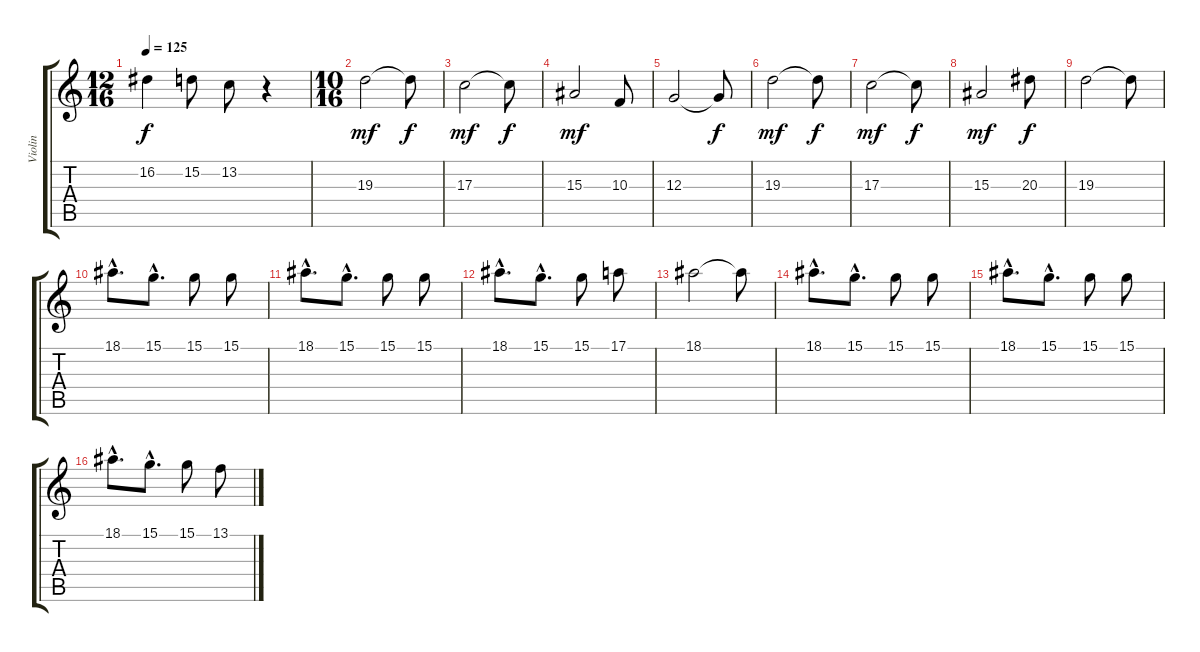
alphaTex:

\track ("Violin" "Violin") {instrument violin}
\staff {score tabs}
\tuning (E4 B3 G3 D3 A2 E2) {hide}
\ts (12 16)
\tempo 125
\clef g2
\ks c
16.2.4{dy f} 15.2.8 13.2.8 r.4 |
\ts (10 16)
19.3.2{dy mf volume 13 balance 2} 19.3{t}.8{dy f} |
17.3.2{dy mf} 17.3{t}.8{dy f} |
15.3.2{dy mf} 10.3.8 |
12.3.2 12.3{t}.8{dy f} |
19.3.2{dy mf} 19.3{t}.8{dy f} |
17.3.2{dy mf} 17.3{t}.8{dy f} |
15.3.2{dy mf} 20.3.8{dy f} |
19.3.2 19.3{t}.8 |
18.1{hac}.8{d volume 10} 15.1{hac}.8{d} 15.1.8 15.1.8 |
18.1{hac}.8{d} 15.1{hac}.8{d} 15.1.8 15.1.8 |
18.1{hac}.8{d} 15.1{hac}.8{d} 15.1.8 17.1.8 |
18.1.2 18.1{t}.8 |
18.1{hac}.8{d} 15.1{hac}.8{d} 15.1.8 15.1.8 |
18.1{hac}.8{d} 15.1{hac}.8{d} 15.1.8 15.1.8 |
18.1{hac}.8{d} 15.1{hac}.8{d} 15.1.8 13.1.8
